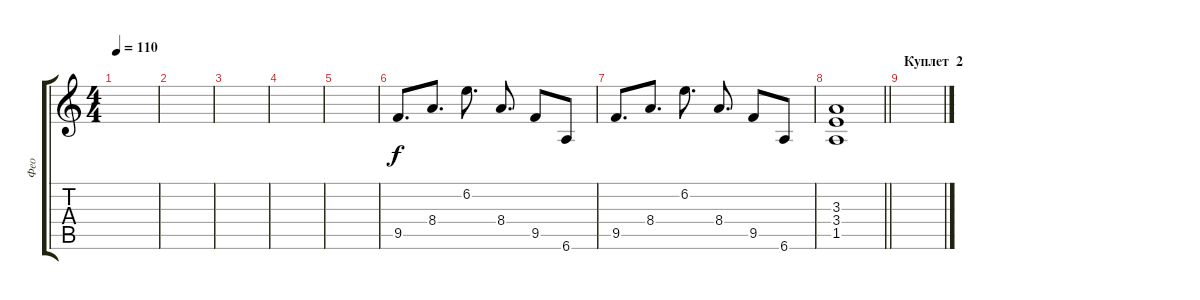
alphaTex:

\track ("Фео" "Фео") {instrument electricguitarjazz}
\staff {score tabs}
\tuning (Eb4 Bb3 Gb3 Db3 Ab2 Eb2) {hide}
\ts (4 4)
\tempo 110
\clef g2
\ks c
|
|
|
|
|
9.5.8{d} 8.4.8{d} 6.2.8{d} 8.4.8{d} 9.5.8 6.6.8 |
9.5.8{d} 8.4.8{d} 6.2.8{d} 8.4.8{d} 9.5.8 6.6.8 |
\barLineRight lightlight
(3.3 3.4 1.5).1 |
\section ("" "Куплет  2")
